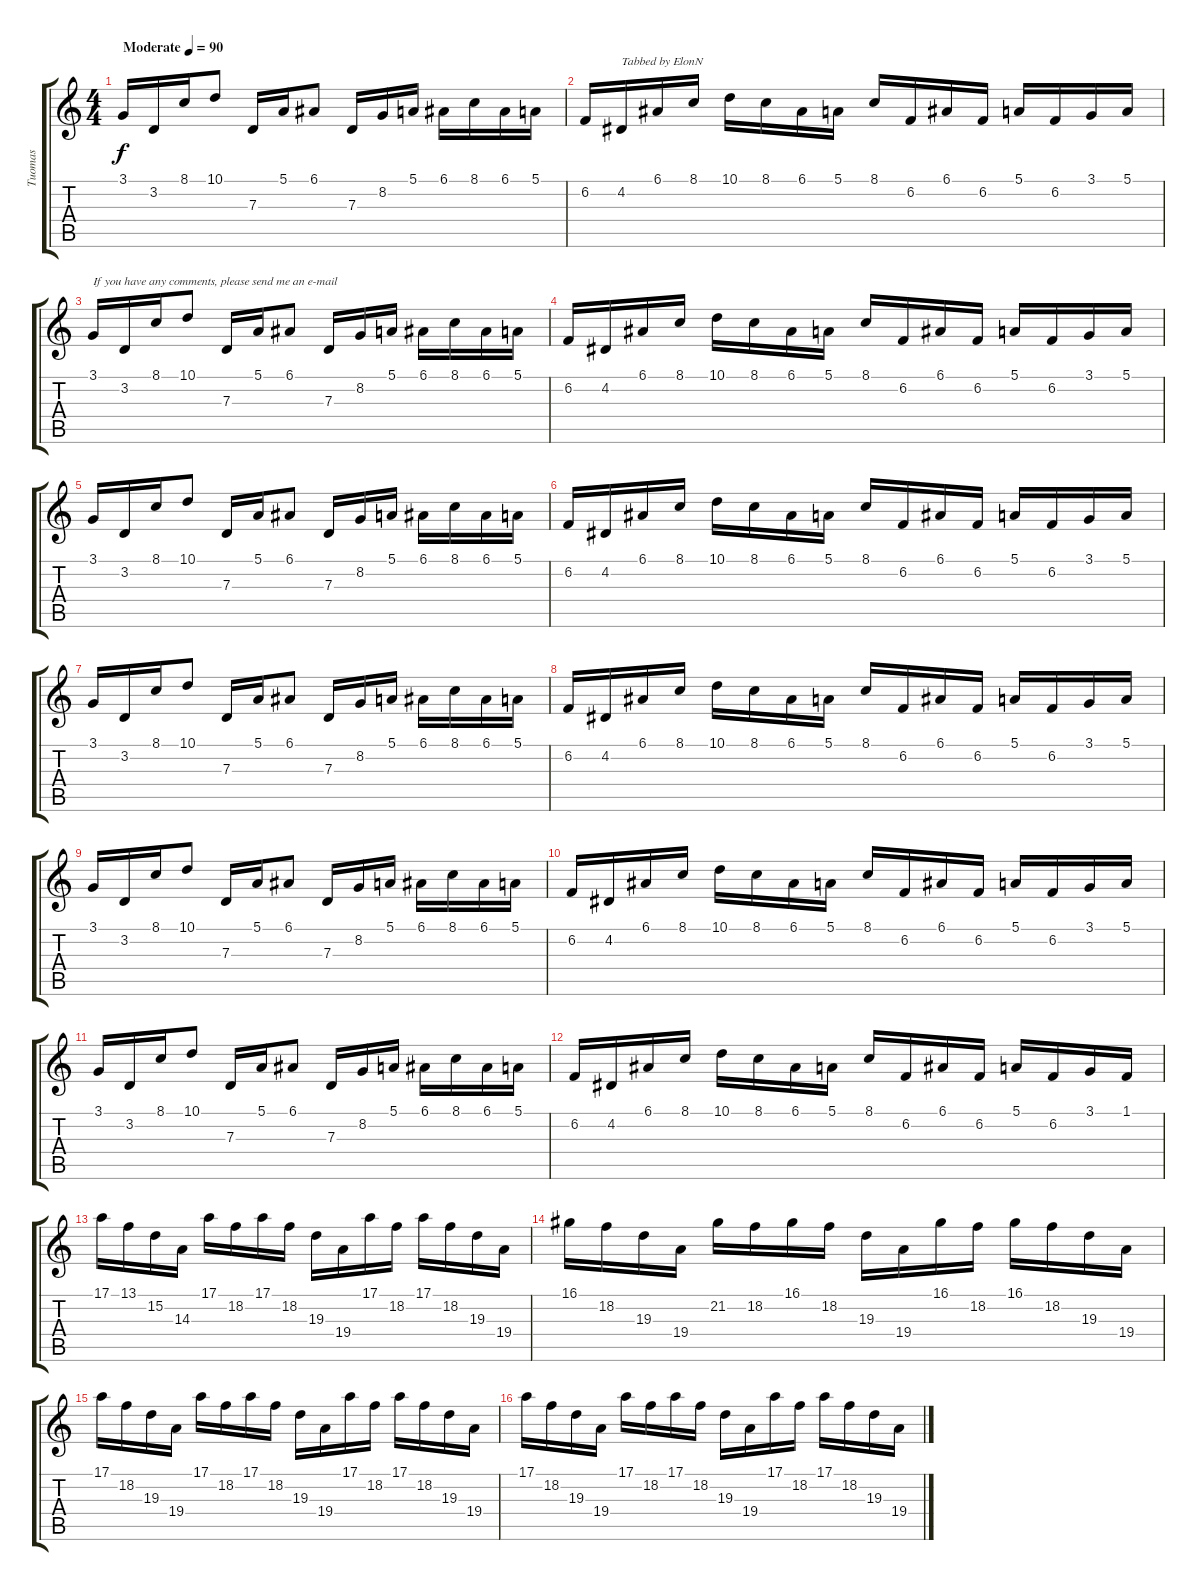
\track ("Tuomas" "Tuomas") {instrument fx4atmosphere}
\staff {score tabs}
\tuning (E4 B3 G3 D3 A2 E2) {hide}
\ts (4 4)
\tempo (90 "Moderate")
\clef g2
\ks c
3.1.16{dy f instrument fx4atmosphere} 3.2.16 8.1.16 10.1.8 7.3.16 5.1.16 6.1.8 7.3.16 8.2.16 5.1.16 6.1.16 8.1.16 6.1.16 5.1.16 |
6.2.16 4.2.16{txt "Tabbed by ElonN"} 6.1.16 8.1.16 10.1.16 8.1.16 6.1.16 5.1.16 8.1.16 6.2.16 6.1.16 6.2.16 5.1.16 6.2.16 3.1.16 5.1.16 |
3.1.16{txt "If you have any comments, please send me an e-mail"} 3.2.16 8.1.16 10.1.8 7.3.16 5.1.16 6.1.8 7.3.16 8.2.16 5.1.16 6.1.16 8.1.16 6.1.16 5.1.16 |
6.2.16 4.2.16 6.1.16{txt ""} 8.1.16 10.1.16 8.1.16 6.1.16 5.1.16 8.1.16 6.2.16 6.1.16 6.2.16 5.1.16 6.2.16 3.1.16 5.1.16 |
3.1.16 3.2.16 8.1.16 10.1.8 7.3.16 5.1.16 6.1.8 7.3.16 8.2.16 5.1.16 6.1.16 8.1.16 6.1.16 5.1.16 |
6.2.16 4.2.16 6.1.16 8.1.16 10.1.16 8.1.16 6.1.16 5.1.16 8.1.16 6.2.16 6.1.16 6.2.16 5.1.16 6.2.16 3.1.16 5.1.16 |
3.1.16 3.2.16 8.1.16 10.1.8 7.3.16 5.1.16 6.1.8 7.3.16 8.2.16 5.1.16 6.1.16 8.1.16 6.1.16 5.1.16 |
6.2.16 4.2.16 6.1.16 8.1.16 10.1.16 8.1.16 6.1.16 5.1.16 8.1.16 6.2.16 6.1.16 6.2.16 5.1.16 6.2.16 3.1.16 5.1.16 |
3.1.16 3.2.16 8.1.16 10.1.8 7.3.16 5.1.16 6.1.8 7.3.16 8.2.16 5.1.16 6.1.16 8.1.16 6.1.16 5.1.16 |
6.2.16 4.2.16 6.1.16 8.1.16 10.1.16 8.1.16 6.1.16 5.1.16 8.1.16 6.2.16 6.1.16 6.2.16 5.1.16 6.2.16 3.1.16 5.1.16 |
3.1.16 3.2.16 8.1.16 10.1.8 7.3.16 5.1.16 6.1.8 7.3.16 8.2.16 5.1.16 6.1.16 8.1.16 6.1.16 5.1.16 |
6.2.16 4.2.16 6.1.16{txt ""} 8.1.16 10.1.16 8.1.16 6.1.16 5.1.16 8.1.16 6.2.16 6.1.16 6.2.16 5.1.16 6.2.16 3.1.16 1.1.16 |
17.1.16{volume 4} 13.1.16 15.2.16 14.3.16 17.1.16 18.2.16 17.1.16 18.2.16 19.3.16 19.4.16 17.1.16 18.2.16 17.1.16 18.2.16 19.3.16 19.4.16 |
16.1.16 18.2.16 19.3.16 19.4.16 21.2.16 18.2.16 16.1.16 18.2.16 19.3.16 19.4.16 16.1.16 18.2.16 16.1.16 18.2.16 19.3.16 19.4.16 |
17.1.16 18.2.16 19.3.16 19.4.16 17.1.16 18.2.16 17.1.16 18.2.16 19.3.16 19.4.16 17.1.16 18.2.16 17.1.16 18.2.16 19.3.16 19.4.16 |
17.1.16 18.2.16 19.3.16 19.4.16 17.1.16 18.2.16 17.1.16 18.2.16 19.3.16 19.4.16 17.1.16 18.2.16 17.1.16 18.2.16 19.3.16 19.4.16
